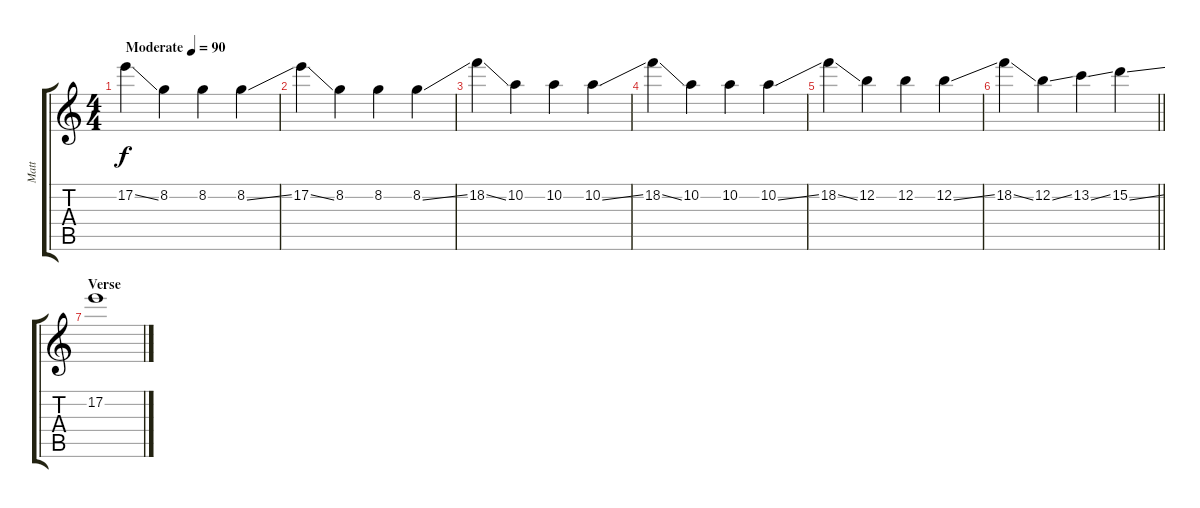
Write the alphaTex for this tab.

\track ("Matt" "Matt") {instrument distortionguitar}
\staff {score tabs}
\tuning (E4 B3 G3 D3 A2 E2) {hide}
\ts (4 4)
\tempo (90 "Moderate")
\clef g2
\ks c
17.2{ss}.4{dy f instrument distortionguitar} 8.2.4 8.2.4 8.2{ss}.4 |
17.2{ss}.4 8.2.4 8.2.4 8.2{ss}.4 |
18.2{ss}.4 10.2.4 10.2.4 10.2{ss}.4 |
18.2{ss}.4 10.2.4 10.2.4 10.2{ss}.4 |
18.2{ss}.4 12.2.4 12.2.4 12.2{ss}.4 |
\barLineRight lightlight
18.2{ss}.4 12.2{ss}.4 13.2{ss}.4 15.2{ss}.4 |
\section ("" "Verse")
17.2.1
